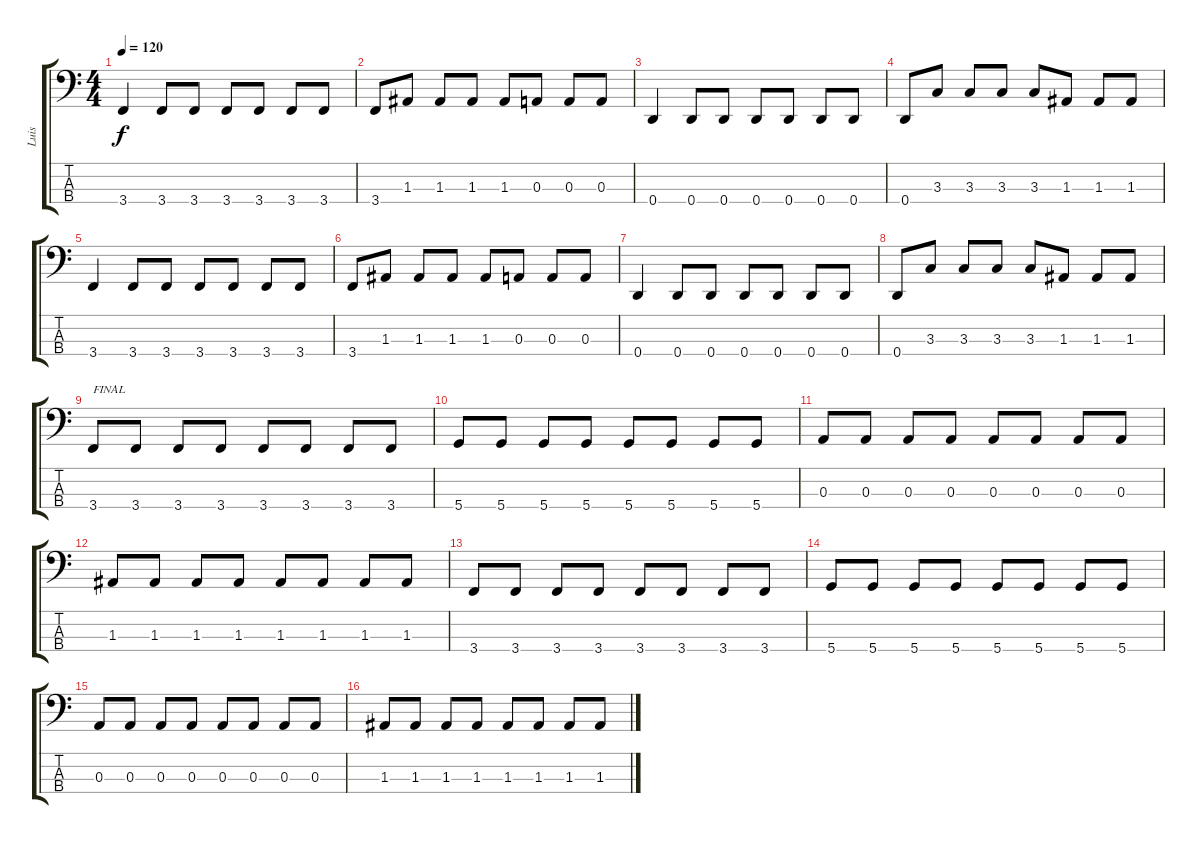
\track ("Luis" "Luis") {instrument electricbassfinger}
\staff {score tabs}
\tuning (G2 D2 A1 D1) {hide}
\ts (4 4)
\tempo 120
\clef f4
\ks c
3.4.4{dy f} 3.4.8 3.4.8 3.4.8 3.4.8 3.4.8 3.4.8 |
3.4.8 1.3.8 1.3.8 1.3.8 1.3.8 0.3.8 0.3.8 0.3.8 |
0.4.4 0.4.8 0.4.8 0.4.8 0.4.8 0.4.8 0.4.8 |
0.4.8 3.3.8 3.3.8 3.3.8 3.3.8 1.3.8 1.3.8 1.3.8 |
3.4.4 3.4.8 3.4.8 3.4.8 3.4.8 3.4.8 3.4.8 |
3.4.8 1.3.8 1.3.8 1.3.8 1.3.8 0.3.8 0.3.8 0.3.8 |
0.4.4 0.4.8 0.4.8 0.4.8 0.4.8 0.4.8 0.4.8 |
0.4.8 3.3.8 3.3.8 3.3.8 3.3.8 1.3.8 1.3.8 1.3.8 |
3.4.8{txt "FINAL"} 3.4.8 3.4.8 3.4.8 3.4.8 3.4.8 3.4.8 3.4.8 |
5.4.8 5.4.8 5.4.8 5.4.8 5.4.8 5.4.8 5.4.8 5.4.8 |
0.3.8 0.3.8 0.3.8 0.3.8 0.3.8 0.3.8 0.3.8 0.3.8 |
1.3.8 1.3.8 1.3.8 1.3.8 1.3.8 1.3.8 1.3.8 1.3.8 |
3.4.8 3.4.8 3.4.8 3.4.8 3.4.8 3.4.8 3.4.8 3.4.8 |
5.4.8 5.4.8 5.4.8 5.4.8 5.4.8 5.4.8 5.4.8 5.4.8 |
0.3.8 0.3.8 0.3.8 0.3.8 0.3.8 0.3.8 0.3.8 0.3.8 |
1.3.8 1.3.8 1.3.8 1.3.8 1.3.8 1.3.8 1.3.8 1.3.8
